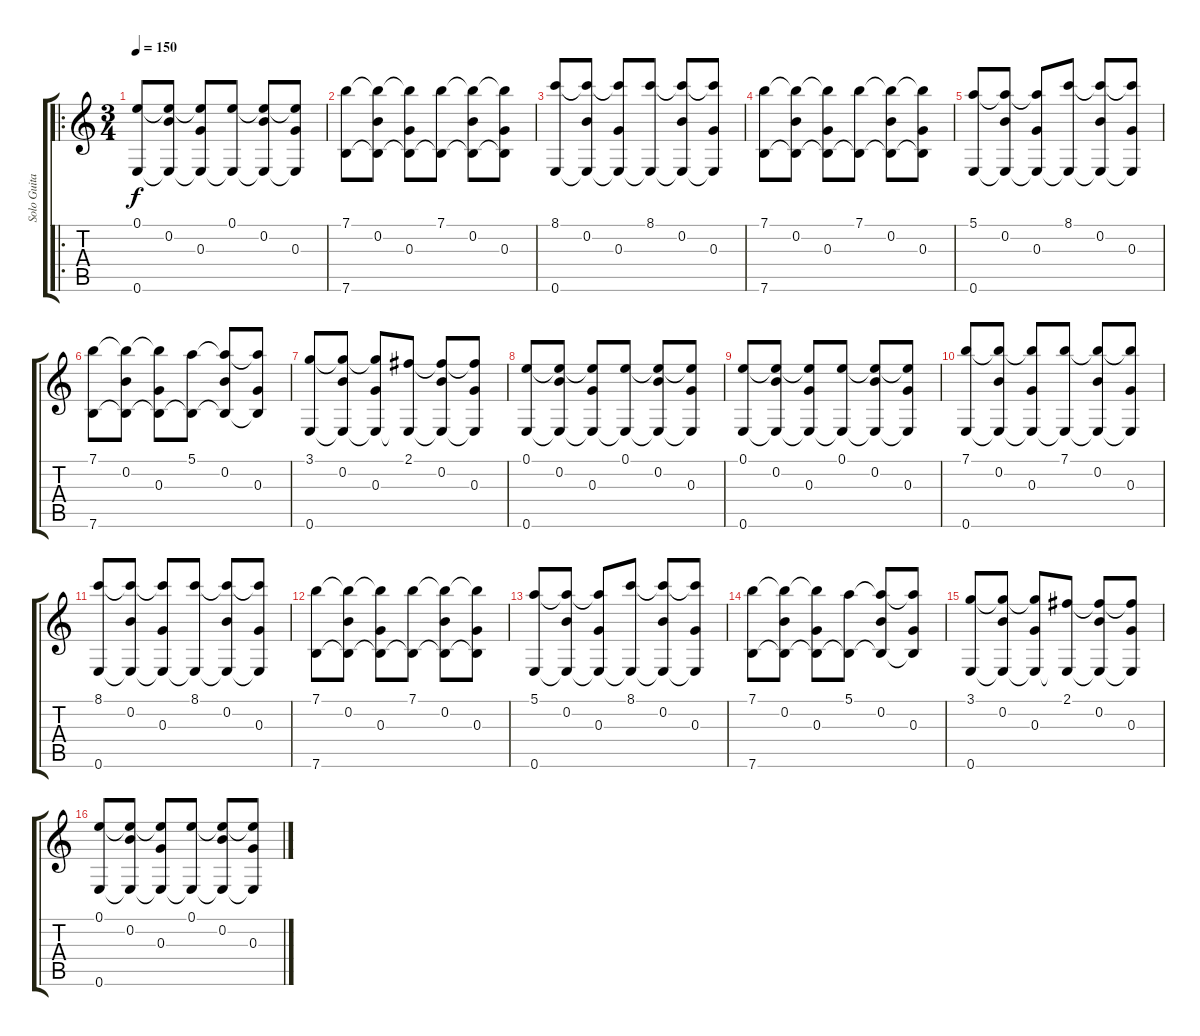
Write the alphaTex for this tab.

\track ("Solo Guitar - Tabbed by Ashley Ittoo" "Solo Guita") {instrument acousticguitarnylon}
\staff {score tabs}
\tuning (E4 B3 G3 D3 A2 E2) {hide}
\ro
\ts (3 4)
\tempo 150
\clef g2
\ks c
(0.1 0.6).8{dy f instrument acousticguitarnylon} (0.1{t} 0.2 0.6{t}).8 (0.1{t} 0.3 0.6{t}).8 (0.1 0.6{t}).8 (0.1{t} 0.2 0.6{t}).8 (0.1{t} 0.3 0.6{t}).8 |
(7.1 7.6).8 (7.1{t} 0.2 7.6{t}).8 (7.1{t} 0.3 7.6{t}).8 (7.1 7.6{t}).8 (7.1{t} 0.2 7.6{t}).8 (7.1{t} 0.3 7.6{t}).8 |
(8.1 0.6).8 (8.1{t} 0.2 0.6{t}).8 (8.1{t} 0.3 0.6{t}).8 (8.1 0.6{t}).8 (8.1{t} 0.2 0.6{t}).8 (8.1{t} 0.3 0.6{t}).8 |
(7.1 7.6).8 (7.1{t} 0.2 7.6{t}).8 (7.1{t} 0.3 7.6{t}).8 (7.1 7.6{t}).8 (7.1{t} 0.2 7.6{t}).8 (7.1{t} 0.3 7.6{t}).8 |
(5.1 0.6).8 (5.1{t} 0.2 0.6{t}).8 (5.1{t} 0.3 0.6{t}).8 (8.1 0.6{t}).8 (8.1{t} 0.2 0.6{t}).8 (8.1{t} 0.3 0.6{t}).8 |
(7.1 7.6).8 (7.1{t} 0.2 7.6{t}).8 (7.1{t} 0.3 7.6{t}).8 (5.1 7.6{t}).8 (5.1{t} 0.2 7.6{t}).8 (5.1{t} 0.3 7.6{t}).8 |
(3.1 0.6).8 (3.1{t} 0.2 0.6{t}).8 (3.1{t} 0.3 0.6{t}).8 (2.1 0.6{t}).8 (2.1{t} 0.2 0.6{t}).8 (2.1{t} 0.3 0.6{t}).8 |
(0.1 0.6).8 (0.1{t} 0.2 0.6{t}).8 (0.1{t} 0.3 0.6{t}).8 (0.1 0.6{t}).8 (0.1{t} 0.2 0.6{t}).8 (0.1{t} 0.3 0.6{t}).8 |
(0.1 0.6).8 (0.1{t} 0.2 0.6{t}).8 (0.1{t} 0.3 0.6{t}).8 (0.1 0.6{t}).8 (0.1{t} 0.2 0.6{t}).8 (0.1{t} 0.3 0.6{t}).8 |
(7.1 0.6).8 (7.1{t} 0.2 0.6{t}).8 (7.1{t} 0.3 0.6{t}).8 (7.1 0.6{t}).8 (7.1{t} 0.2 0.6{t}).8 (7.1{t} 0.3 0.6{t}).8 |
(8.1 0.6).8 (8.1{t} 0.2 0.6{t}).8 (8.1{t} 0.3 0.6{t}).8 (8.1 0.6{t}).8 (8.1{t} 0.2 0.6{t}).8 (8.1{t} 0.3 0.6{t}).8 |
(7.1 7.6).8 (7.1{t} 0.2 7.6{t}).8 (7.1{t} 0.3 7.6{t}).8 (7.1 7.6{t}).8 (7.1{t} 0.2 7.6{t}).8 (7.1{t} 0.3 7.6{t}).8 |
(5.1 0.6).8 (5.1{t} 0.2 0.6{t}).8 (5.1{t} 0.3 0.6{t}).8 (8.1 0.6{t}).8 (8.1{t} 0.2 0.6{t}).8 (8.1{t} 0.3 0.6{t}).8 |
(7.1 7.6).8 (7.1{t} 0.2 7.6{t}).8 (7.1{t} 0.3 7.6{t}).8 (5.1 7.6{t}).8 (5.1{t} 0.2 7.6{t}).8 (5.1{t} 0.3 7.6{t}).8 |
(3.1 0.6).8 (3.1{t} 0.2 0.6{t}).8 (3.1{t} 0.3 0.6{t}).8 (2.1 0.6{t}).8 (2.1{t} 0.2 0.6{t}).8 (2.1{t} 0.3 0.6{t}).8 |
(0.1 0.6).8 (0.1{t} 0.2 0.6{t}).8 (0.1{t} 0.3 0.6{t}).8 (0.1 0.6{t}).8 (0.1{t} 0.2 0.6{t}).8 (0.1{t} 0.3 0.6{t}).8
